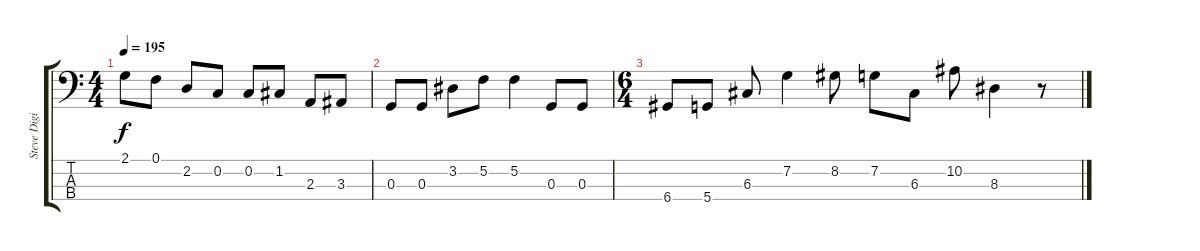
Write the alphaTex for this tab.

\track ("Steve Digiorgio" "Steve Digi") {instrument fretlessbass}
\staff {score tabs}
\tuning (F2 C2 G1 D1) {hide}
\ts (4 4)
\tempo 195
\clef f4
\ks c
2.1.8{dy f} 0.1.8 2.2.8 0.2.8 0.2.8 1.2.8 2.3.8 3.3.8 |
0.3.8 0.3.8 3.2.8 5.2.8 5.2.4 0.3.8 0.3.8 |
\ts (6 4)
6.4.8 5.4.8 6.3.8 7.2.4 8.2.8 7.2.8 6.3.8 10.2.8 8.3.4 r.8
